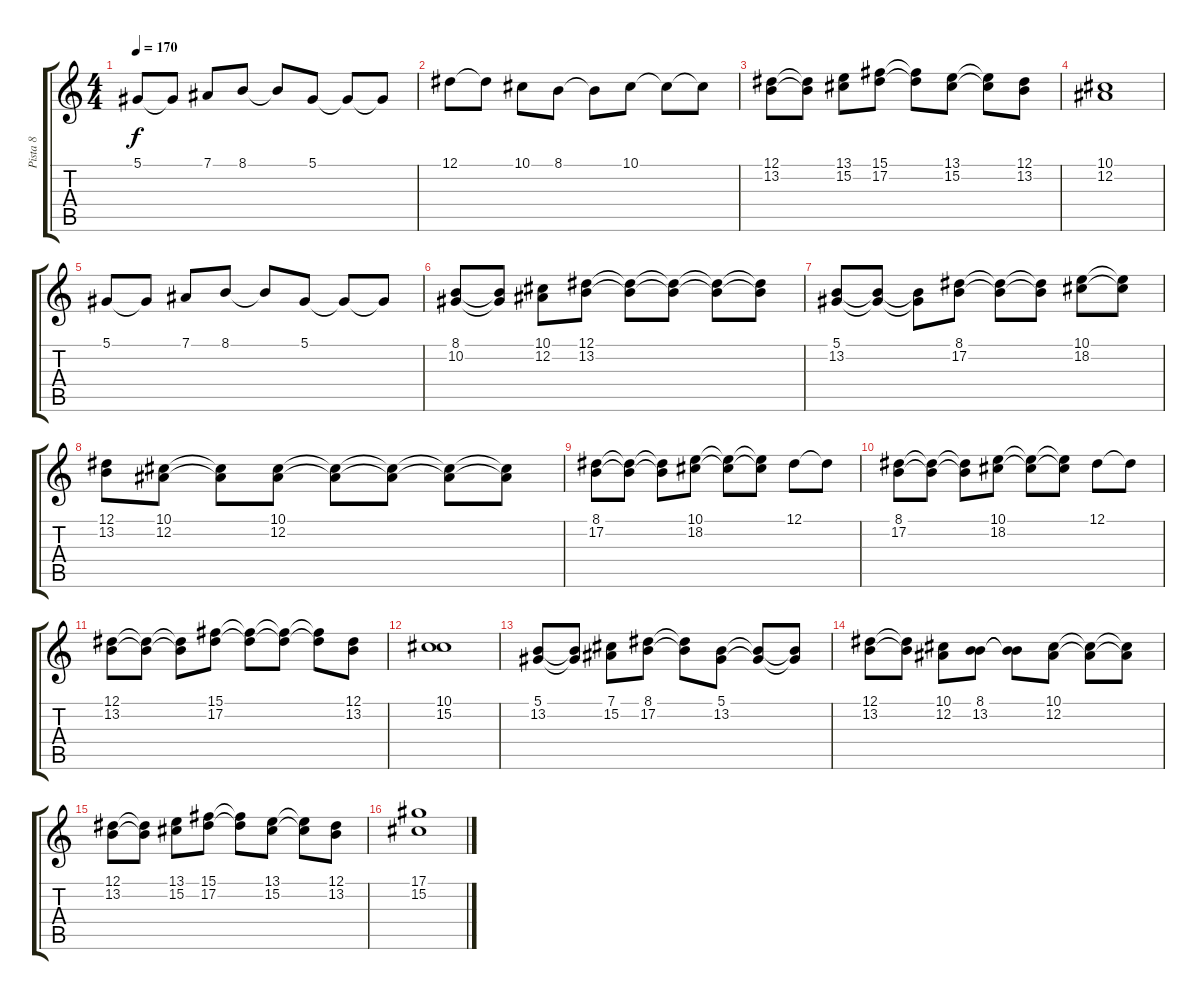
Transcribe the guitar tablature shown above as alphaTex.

\track ("Pista 8" "Pista 8") {instrument lead6voice}
\staff {score tabs}
\tuning (Eb4 Bb3 Gb3 Db3 Ab2 Eb2) {hide}
\ts (4 4)
\tempo 170
\clef g2
\ks c
5.1.8{dy f} 5.1{t}.8 7.1.8 8.1.8 8.1{t}.8 5.1.8 5.1{t}.8 5.1{t}.8 |
12.1.8 12.1{t}.8 10.1.8 8.1.8 8.1{t}.8 10.1.8 10.1{t}.8 10.1{t}.8 |
(12.1 13.2).8 (12.1{t} 13.2{t}).8 (13.1 15.2).8 (15.1 17.2).8 (15.1{t} 17.2{t}).8 (13.1 15.2).8 (13.1{t} 15.2{t}).8 (12.1 13.2).8 |
(10.1 12.2).1 |
5.1.8 5.1{t}.8 7.1.8 8.1.8 8.1{t}.8 5.1.8 5.1{t}.8 5.1{t}.8 |
(8.1 10.2).8 (8.1{t} 10.2{t}).8 (10.1 12.2).8 (12.1 13.2).8 (12.1{t} 13.2{t}).8 (12.1{t} 13.2{t}).8 (12.1{t} 13.2{t}).8 (12.1{t} 13.2{t}).8 |
(5.1 13.2).8 (5.1{t} 13.2{t}).8 (5.1{t} 13.2{t}).8 (8.1 17.2).8 (8.1{t} 17.2{t}).8 (8.1{t} 17.2{t}).8 (10.1 18.2).8 (10.1{t} 18.2{t}).8 |
(12.1 13.2).8 (10.1 12.2).8 (10.1{t} 12.2{t}).8 (10.1 12.2).8 (10.1{t} 12.2{t}).8 (10.1{t} 12.2{t}).8 (10.1{t} 12.2{t}).8 (10.1{t} 12.2{t}).8 |
(8.1 17.2).8 (8.1{t} 17.2{t}).8 (8.1{t} 17.2{t}).8 (10.1 18.2).8 (10.1{t} 18.2{t}).8 (10.1{t} 18.2{t}).8 12.1.8 12.1{t}.8 |
(8.1 17.2).8 (8.1{t} 17.2{t}).8 (8.1{t} 17.2{t}).8 (10.1 18.2).8 (10.1{t} 18.2{t}).8 (10.1{t} 18.2{t}).8 12.1.8 12.1{t}.8 |
(12.1 13.2).8 (12.1{t} 13.2{t}).8 (12.1{t} 13.2{t}).8 (15.1 17.2).8 (15.1{t} 17.2{t}).8 (15.1{t} 17.2{t}).8 (15.1{t} 17.2{t}).8 (12.1 13.2).8 |
(10.1 15.2).1 |
(5.1 13.2).8 (5.1{t} 13.2{t}).8 (7.1 15.2).8 (8.1 17.2).8 (8.1{t} 17.2{t}).8 (5.1 13.2).8 (5.1{t} 13.2{t}).8 (5.1{t} 13.2{t}).8 |
(12.1 13.2).8 (12.1{t} 13.2{t}).8 (10.1 12.2).8 (8.1 13.2).8 (8.1{t} 13.2{t}).8 (10.1 12.2).8 (10.1{t} 12.2{t}).8 (10.1{t} 12.2{t}).8 |
(12.1 13.2).8 (12.1{t} 13.2{t}).8 (13.1 15.2).8 (15.1 17.2).8 (15.1{t} 17.2{t}).8 (13.1 15.2).8 (13.1{t} 15.2{t}).8 (12.1 13.2).8 |
(17.1 15.2).1
